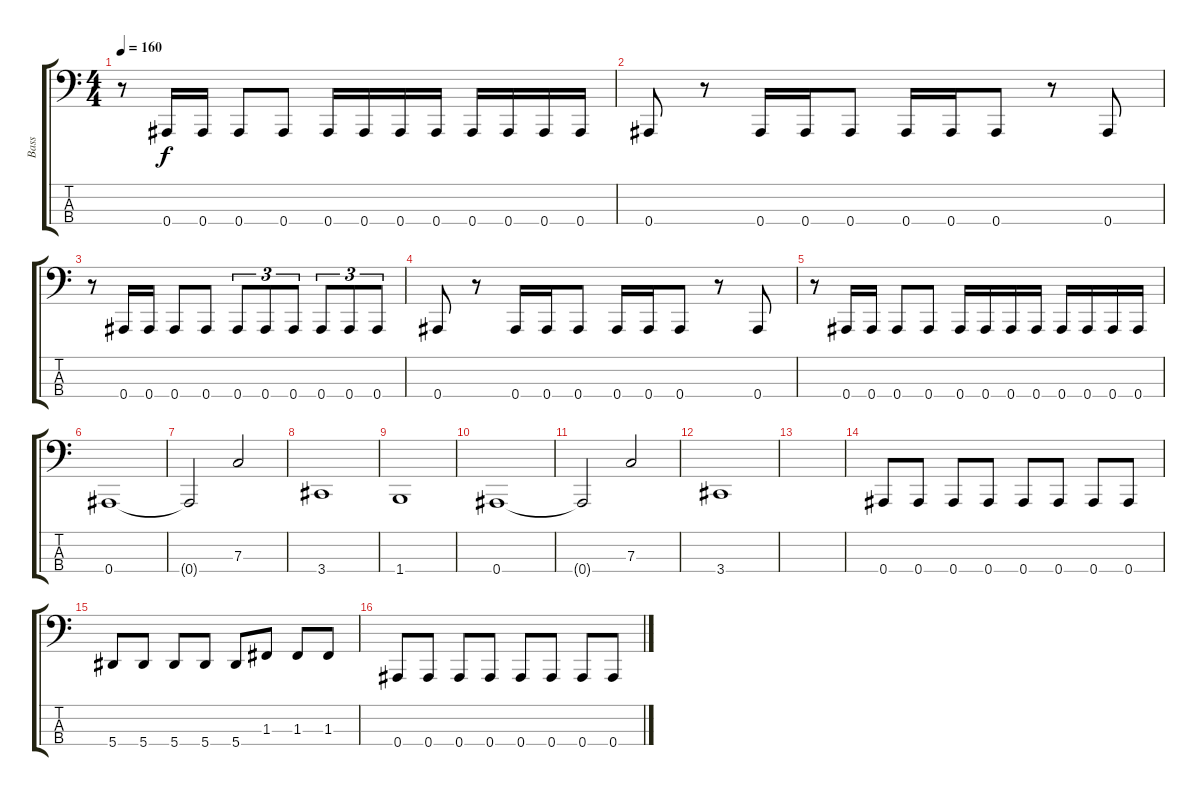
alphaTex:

\track ("Bass" "Bass") {instrument electricbassfinger}
\staff {score tabs}
\tuning (Eb2 Bb1 F1 Bb0) {hide}
\ts (4 4)
\tempo 160
\clef f4
\ks c
r.8{dy f} 0.4.16 0.4.16 0.4.8 0.4.8 0.4.16 0.4.16 0.4.16 0.4.16 0.4.16 0.4.16 0.4.16 0.4.16 |
0.4.8 r.8 0.4.16 0.4.16 0.4.8 0.4.16 0.4.16 0.4.8 r.8 0.4.8 |
r.8 0.4.16 0.4.16 0.4.8 0.4.8 0.4.8{tu (3 2)} 0.4.8{tu (3 2)} 0.4.8{tu (3 2)} 0.4.8{tu (3 2)} 0.4.8{tu (3 2)} 0.4.8{tu (3 2)} |
0.4.8 r.8 0.4.16 0.4.16 0.4.8 0.4.16 0.4.16 0.4.8 r.8 0.4.8 |
r.8 0.4.16 0.4.16 0.4.8 0.4.8 0.4.16 0.4.16 0.4.16 0.4.16 0.4.16 0.4.16 0.4.16 0.4.16 |
0.4.1 |
0.4{t}.2 7.3.2 |
3.4.1 |
1.4.1 |
0.4.1 |
0.4{t}.2 7.3.2 |
3.4.1 |
|
0.4.8 0.4.8 0.4.8 0.4.8 0.4.8 0.4.8 0.4.8 0.4.8 |
5.4.8 5.4.8 5.4.8 5.4.8 5.4.8 1.3.8 1.3.8 1.3.8 |
0.4.8 0.4.8 0.4.8 0.4.8 0.4.8 0.4.8 0.4.8 0.4.8
